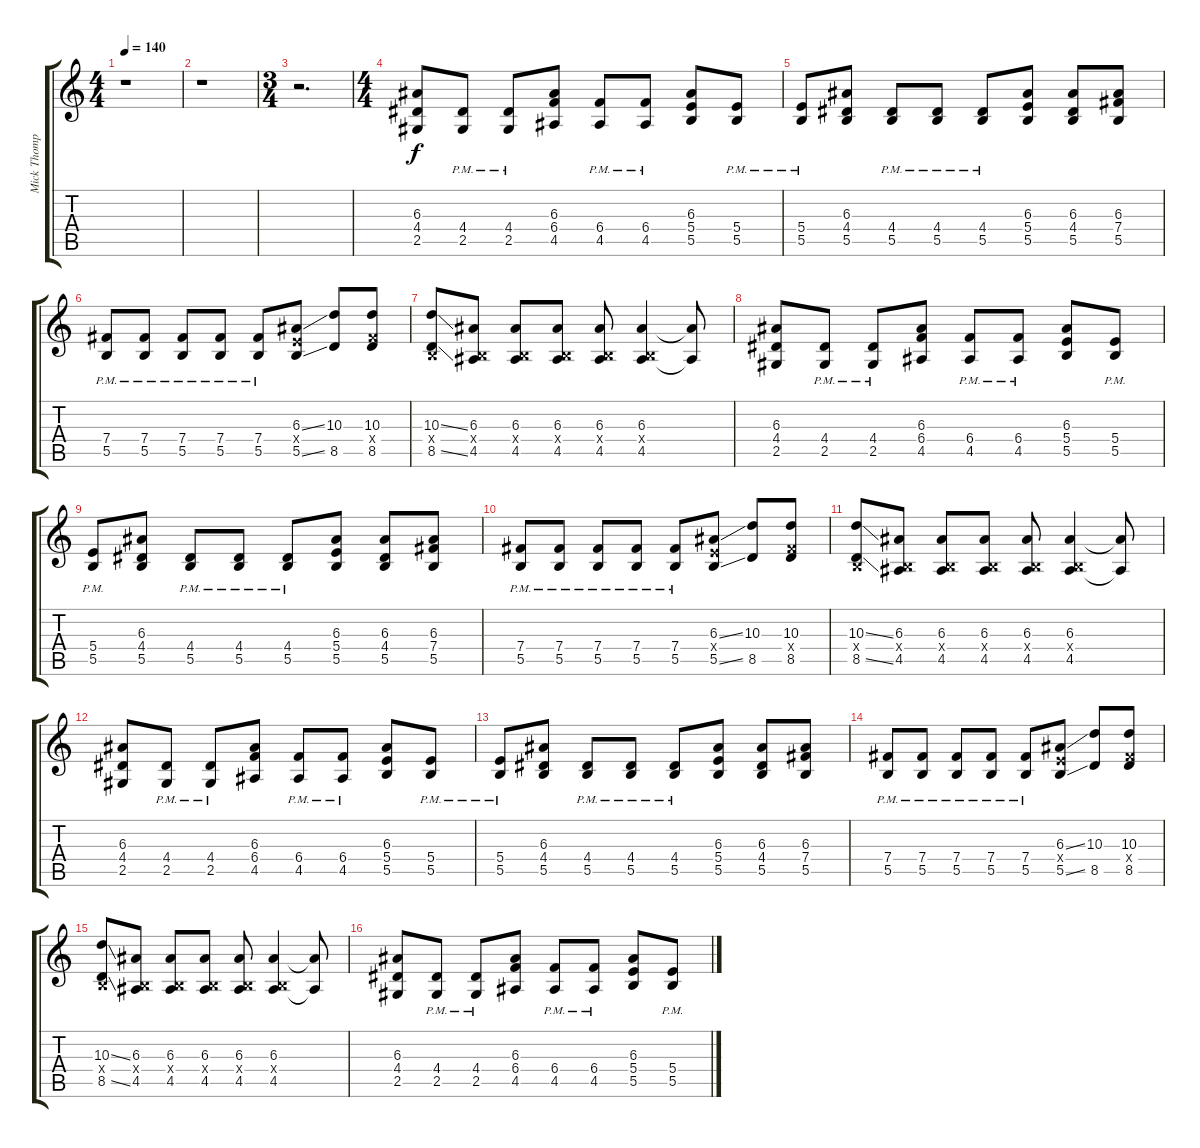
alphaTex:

\track ("Mick Thompson" "Mick Thomp") {instrument distortionguitar}
\staff {score tabs}
\tuning (Db4 Ab3 E3 B2 Gb2 B1) {hide}
\ts (4 4)
\tempo 140
\clef g2
\ks c
r.1{dy f instrument distortionguitar} |
r.1 |
\ts (3 4)
r.2{d} |
\ts (4 4)
(6.3 4.4 2.5).8 (4.4{pm} 2.5{pm}).8 (4.4{pm} 2.5{pm}).8 (6.3 6.4 4.5).8 (6.4{pm} 4.5{pm}).8 (6.4{pm} 4.5{pm}).8 (6.3 5.4 5.5).8 (5.4{pm} 5.5{pm}).8 |
(5.4{pm} 5.5{pm}).8 (6.3 4.4 5.5).8 (4.4{pm} 5.5{pm}).8 (4.4{pm} 5.5{pm}).8 (4.4{pm} 5.5).8 (6.3 5.4 5.5).8 (6.3 4.4 5.5).8 (6.3 7.4 5.5).8 |
(7.4{pm} 5.5{pm}).8 (7.4{pm} 5.5{pm}).8 (7.4{pm} 5.5{pm}).8 (7.4{pm} 5.5{pm}).8 (7.4{pm} 5.5{pm}).8 (6.3{ss} 5.4{x} 5.5{ss}).8 (10.3 8.5).8 (10.3 7.4{x} 8.5).8 |
(10.3{ss} 0.4{x} 8.5{ss}).8 (6.3 0.4{x} 4.5).8 (6.3 0.4{x} 4.5).8 (6.3 0.4{x} 4.5).8 (6.3 0.4{x} 4.5).8 (6.3 0.4{x} 4.5).4 (6.3{t} 4.5{t}).8 |
(6.3 4.4 2.5).8 (4.4{pm} 2.5{pm}).8 (4.4{pm} 2.5{pm}).8 (6.3 6.4 4.5).8 (6.4{pm} 4.5{pm}).8 (6.4{pm} 4.5{pm}).8 (6.3 5.4 5.5).8 (5.4{pm} 5.5{pm}).8 |
(5.4{pm} 5.5{pm}).8 (6.3 4.4 5.5).8 (4.4{pm} 5.5{pm}).8 (4.4{pm} 5.5{pm}).8 (4.4{pm} 5.5).8 (6.3 5.4 5.5).8 (6.3 4.4 5.5).8 (6.3 7.4 5.5).8 |
(7.4{pm} 5.5{pm}).8 (7.4{pm} 5.5{pm}).8 (7.4{pm} 5.5{pm}).8 (7.4{pm} 5.5{pm}).8 (7.4{pm} 5.5{pm}).8 (6.3{ss} 5.4{x} 5.5{ss}).8 (10.3 8.5).8 (10.3 7.4{x} 8.5).8 |
(10.3{ss} 0.4{x} 8.5{ss}).8 (6.3 0.4{x} 4.5).8 (6.3 0.4{x} 4.5).8 (6.3 0.4{x} 4.5).8 (6.3 0.4{x} 4.5).8 (6.3 0.4{x} 4.5).4 (6.3{t} 4.5{t}).8 |
(6.3 4.4 2.5).8 (4.4{pm} 2.5{pm}).8 (4.4{pm} 2.5{pm}).8 (6.3 6.4 4.5).8 (6.4{pm} 4.5{pm}).8 (6.4{pm} 4.5{pm}).8 (6.3 5.4 5.5).8 (5.4{pm} 5.5{pm}).8 |
(5.4{pm} 5.5{pm}).8 (6.3 4.4 5.5).8 (4.4{pm} 5.5{pm}).8 (4.4{pm} 5.5{pm}).8 (4.4{pm} 5.5).8 (6.3 5.4 5.5).8 (6.3 4.4 5.5).8 (6.3 7.4 5.5).8 |
(7.4{pm} 5.5{pm}).8 (7.4{pm} 5.5{pm}).8 (7.4{pm} 5.5{pm}).8 (7.4{pm} 5.5{pm}).8 (7.4{pm} 5.5{pm}).8 (6.3{ss} 5.4{x} 5.5{ss}).8 (10.3 8.5).8 (10.3 7.4{x} 8.5).8 |
(10.3{ss} 0.4{x} 8.5{ss}).8 (6.3 0.4{x} 4.5).8 (6.3 0.4{x} 4.5).8 (6.3 0.4{x} 4.5).8 (6.3 0.4{x} 4.5).8 (6.3 0.4{x} 4.5).4 (6.3{t} 4.5{t}).8 |
(6.3 4.4 2.5).8 (4.4{pm} 2.5{pm}).8 (4.4{pm} 2.5{pm}).8 (6.3 6.4 4.5).8 (6.4{pm} 4.5{pm}).8 (6.4{pm} 4.5{pm}).8 (6.3 5.4 5.5).8 (5.4{pm} 5.5{pm}).8
